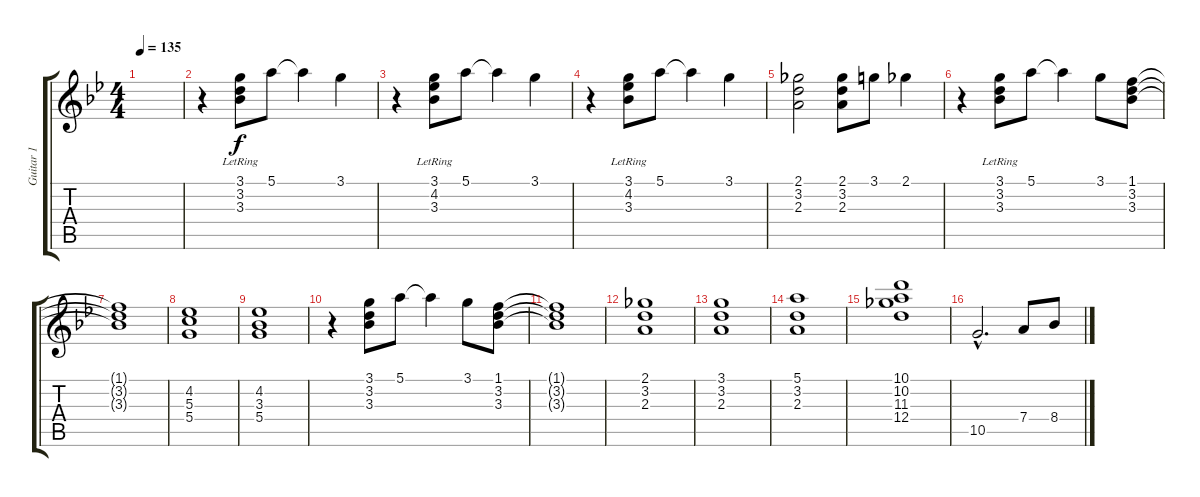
\track ("Guitar 1" "Guitar 1") {instrument distortionguitar}
\staff {score tabs}
\tuning (E4 B3 G3 D3 A2 E2) {hide}
\ts (4 4)
\tempo 135
\clef g2
\ks bb
|
r.4 (3.1 3.2{lr} 3.3{lr}).8 5.1.8 5.1{t}.4 3.1.4 |
r.4 (3.1 4.2{lr} 3.3{lr}).8 5.1.8 5.1{t}.4 3.1.4 |
r.4 (3.1 4.2{lr} 3.3{lr}).8 5.1.8 5.1{t}.4 3.1.4 |
(2.1 3.2 2.3).2 (2.1 3.2 2.3).8 3.1.8 2.1.4 |
r.4 (3.1 3.2{lr} 3.3{lr}).8 5.1.8 5.1{t}.4 3.1.8 (1.1 3.2 3.3).8 |
(1.1{t} 3.2{t} 3.3{t}).1 |
(4.2 5.3 5.4).1 |
(4.2 3.3 5.4).1 |
r.4 (3.1 3.2 3.3).8 5.1.8 5.1{t}.4 3.1.8 (1.1 3.2 3.3).8 |
(1.1{t} 3.2{t} 3.3{t}).1 |
(2.1 3.2 2.3).1 |
(3.1 3.2 2.3).1 |
(5.1 3.2 2.3).1 |
(10.1 10.2 11.3 12.4).1 |
10.5{hac}.2{d} 7.4.8 8.4.8
